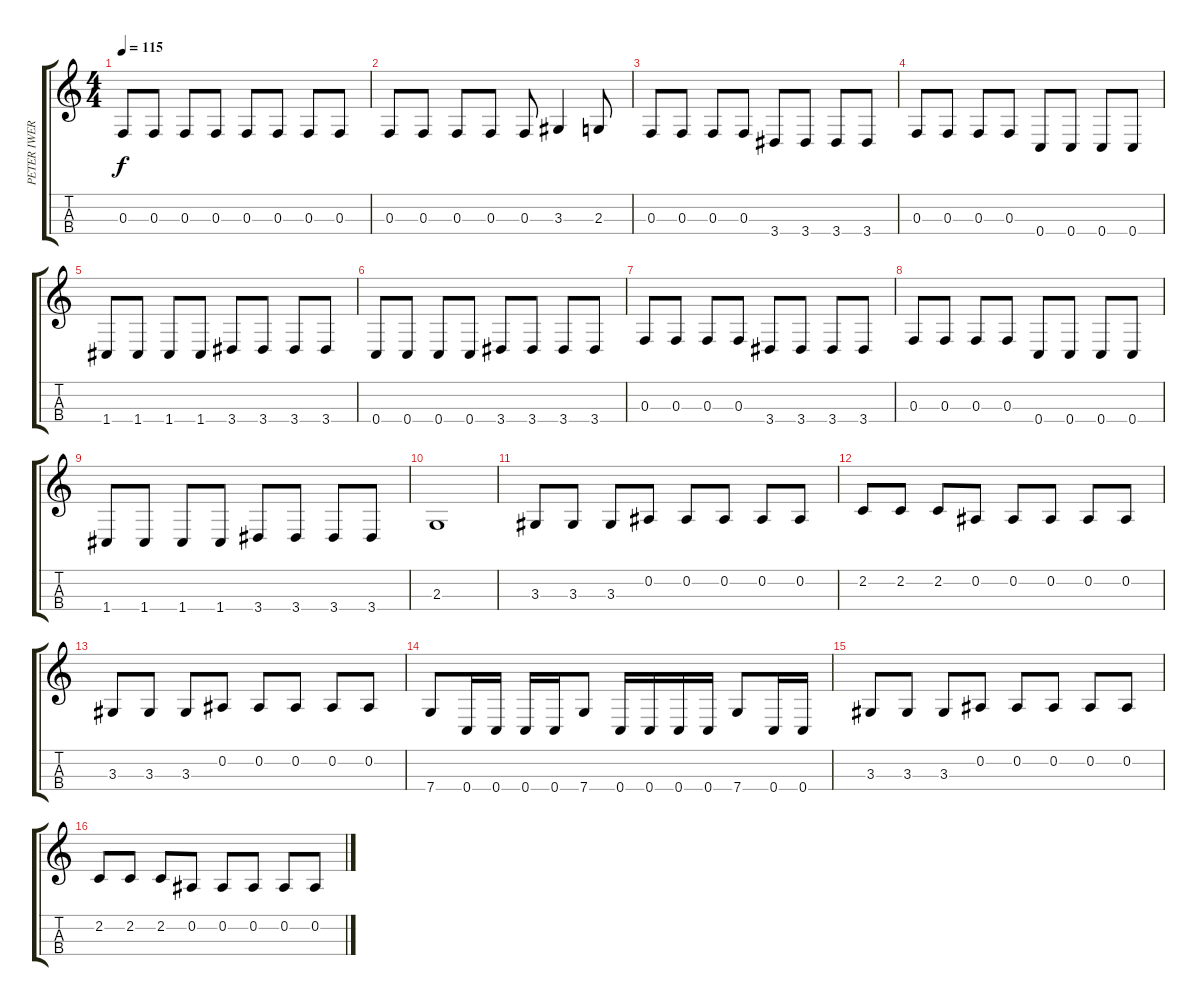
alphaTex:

\track ("PETER IWERS" "PETER IWER") {instrument electricbassfinger}
\staff {score tabs}
\tuning (Eb3 Bb2 F2 C2) {hide}
\ts (4 4)
\tempo 115
\clef g2
\ks c
0.3.8{dy f} 0.3.8 0.3.8 0.3.8 0.3.8 0.3.8 0.3.8 0.3.8 |
0.3.8 0.3.8 0.3.8 0.3.8 0.3.8 3.3.4 2.3.8 |
0.3.8 0.3.8 0.3.8 0.3.8 3.4.8 3.4.8 3.4.8 3.4.8 |
0.3.8 0.3.8 0.3.8 0.3.8 0.4.8 0.4.8 0.4.8 0.4.8 |
1.4.8 1.4.8 1.4.8 1.4.8 3.4.8 3.4.8 3.4.8 3.4.8 |
0.4.8 0.4.8 0.4.8 0.4.8 3.4.8 3.4.8 3.4.8 3.4.8 |
0.3.8 0.3.8 0.3.8 0.3.8 3.4.8 3.4.8 3.4.8 3.4.8 |
0.3.8 0.3.8 0.3.8 0.3.8 0.4.8 0.4.8 0.4.8 0.4.8 |
1.4.8 1.4.8 1.4.8 1.4.8 3.4.8 3.4.8 3.4.8 3.4.8 |
2.3.1 |
3.3.8 3.3.8 3.3.8 0.2.8 0.2.8 0.2.8 0.2.8 0.2.8 |
2.2.8 2.2.8 2.2.8 0.2.8 0.2.8 0.2.8 0.2.8 0.2.8 |
3.3.8 3.3.8 3.3.8 0.2.8 0.2.8 0.2.8 0.2.8 0.2.8 |
7.4.8 0.4.16 0.4.16 0.4.16 0.4.16 7.4.8 0.4.16 0.4.16 0.4.16 0.4.16 7.4.8 0.4.16 0.4.16 |
3.3.8 3.3.8 3.3.8 0.2.8 0.2.8 0.2.8 0.2.8 0.2.8 |
2.2.8 2.2.8 2.2.8 0.2.8 0.2.8 0.2.8 0.2.8 0.2.8
